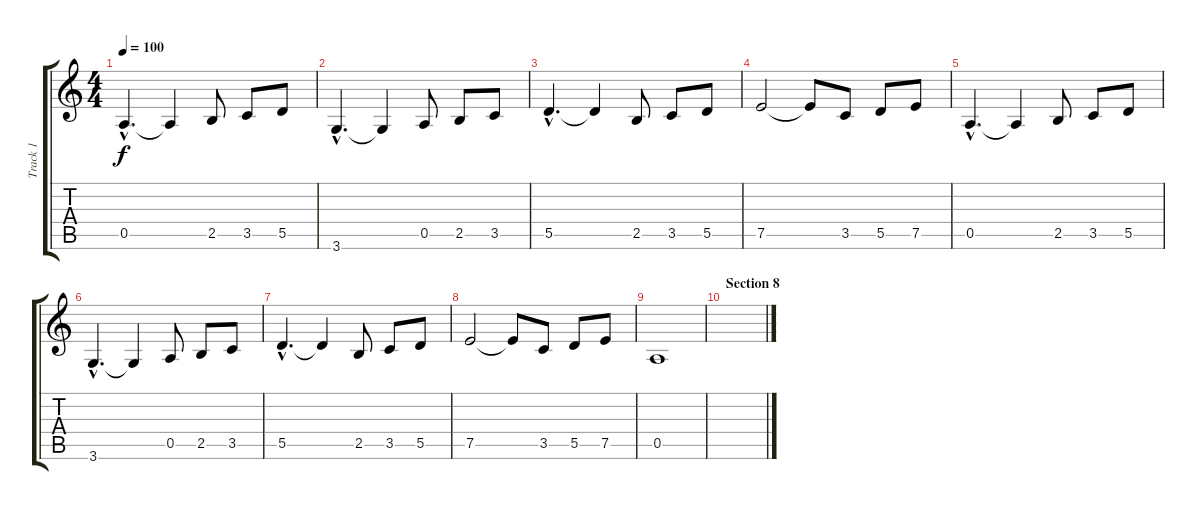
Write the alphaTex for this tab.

\track ("Track 1" "Track 1") {instrument acousticguitarsteel}
\staff {score tabs}
\tuning (E4 B3 G3 D3 A2 E2) {hide}
\ts (4 4)
\tempo 100
\clef g2
\ks c
0.5{hac}.4{d dy f} 0.5{t}.4 2.5.8 3.5.8 5.5.8 |
3.6{hac}.4{d} 3.6{t}.4 0.5.8 2.5.8 3.5.8 |
5.5{hac}.4{d} 5.5{t}.4 2.5.8 3.5.8 5.5.8 |
7.5.2 7.5{t}.8 3.5.8 5.5.8 7.5.8 |
0.5{hac}.4{d} 0.5{t}.4 2.5.8 3.5.8 5.5.8 |
3.6{hac}.4{d} 3.6{t}.4 0.5.8 2.5.8 3.5.8 |
5.5{hac}.4{d} 5.5{t}.4 2.5.8 3.5.8 5.5.8 |
7.5.2 7.5{t}.8 3.5.8 5.5.8 7.5.8 |
0.5.1 |
\section ("" "Section 8")
